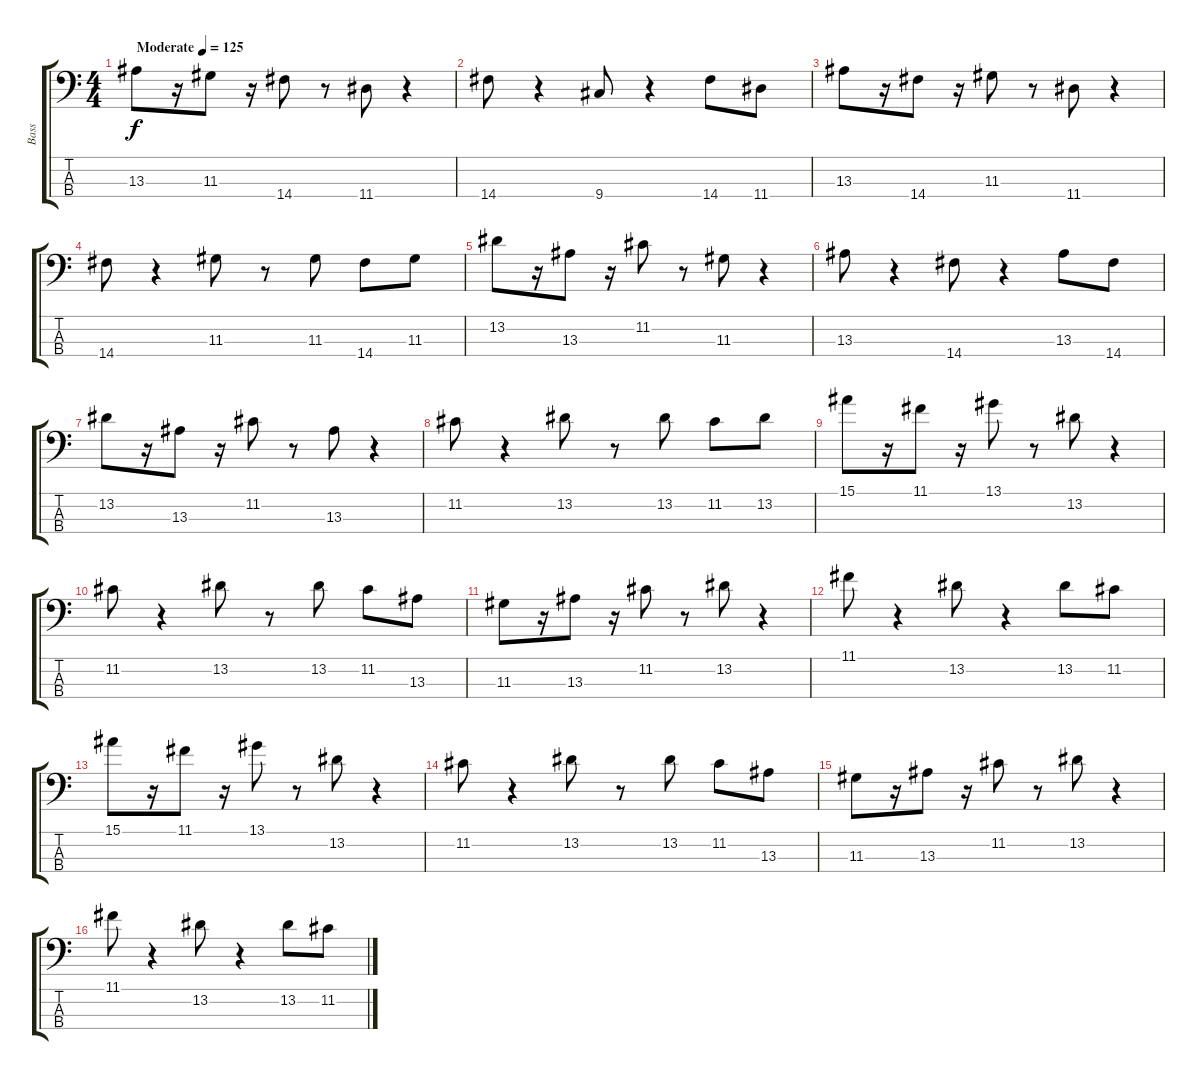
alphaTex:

\track ("Bass" "Bass") {instrument electricbasspick}
\staff {score tabs}
\tuning (G2 D2 A1 E1) {hide}
\ts (4 4)
\tempo (125 "Moderate")
\clef f4
\ks c
13.3.8{dy f instrument electricbasspick} r.16 11.3.8 r.16 14.4.8 r.8 11.4.8 r.4 |
14.4.8 r.4 9.4.8 r.4 14.4.8 11.4.8 |
13.3.8 r.16 14.4.8 r.16 11.3.8 r.8 11.4.8 r.4 |
14.4.8 r.4 11.3.8 r.8 11.3.8 14.4.8 11.3.8 |
13.2.8 r.16 13.3.8 r.16 11.2.8 r.8 11.3.8 r.4 |
13.3.8 r.4 14.4.8 r.4 13.3.8 14.4.8 |
13.2.8 r.16 13.3.8 r.16 11.2.8 r.8 13.3.8 r.4 |
11.2.8 r.4 13.2.8 r.8 13.2.8 11.2.8 13.2.8 |
15.1.8 r.16 11.1.8 r.16 13.1.8 r.8 13.2.8 r.4 |
11.2.8 r.4 13.2.8 r.8 13.2.8 11.2.8 13.3.8 |
11.3.8 r.16 13.3.8 r.16 11.2.8 r.8 13.2.8 r.4 |
11.1.8 r.4 13.2.8 r.4 13.2.8 11.2.8 |
15.1.8 r.16 11.1.8 r.16 13.1.8 r.8 13.2.8 r.4 |
11.2.8 r.4 13.2.8 r.8 13.2.8 11.2.8 13.3.8 |
11.3.8 r.16 13.3.8 r.16 11.2.8 r.8 13.2.8 r.4 |
11.1.8 r.4 13.2.8 r.4 13.2.8 11.2.8
